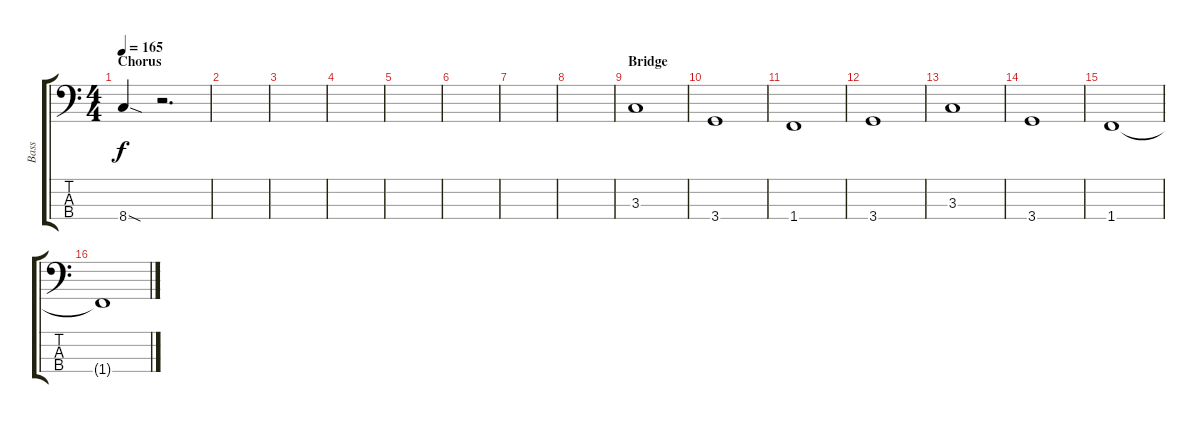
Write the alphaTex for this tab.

\track ("Bass" "Bass") {instrument slapbass2}
\staff {score tabs}
\tuning (G2 D2 A1 E1) {hide}
\ts (4 4)
\section ("" "Chorus")
\tempo 165
\clef f4
\ks c
8.4{sod}.4{dy f} r.2{d} |
|
|
|
|
|
|
|
\section ("" "Bridge")
3.3.1 |
3.4.1 |
1.4.1 |
3.4.1 |
3.3.1 |
3.4.1 |
1.4.1 |
1.4{t}.1
